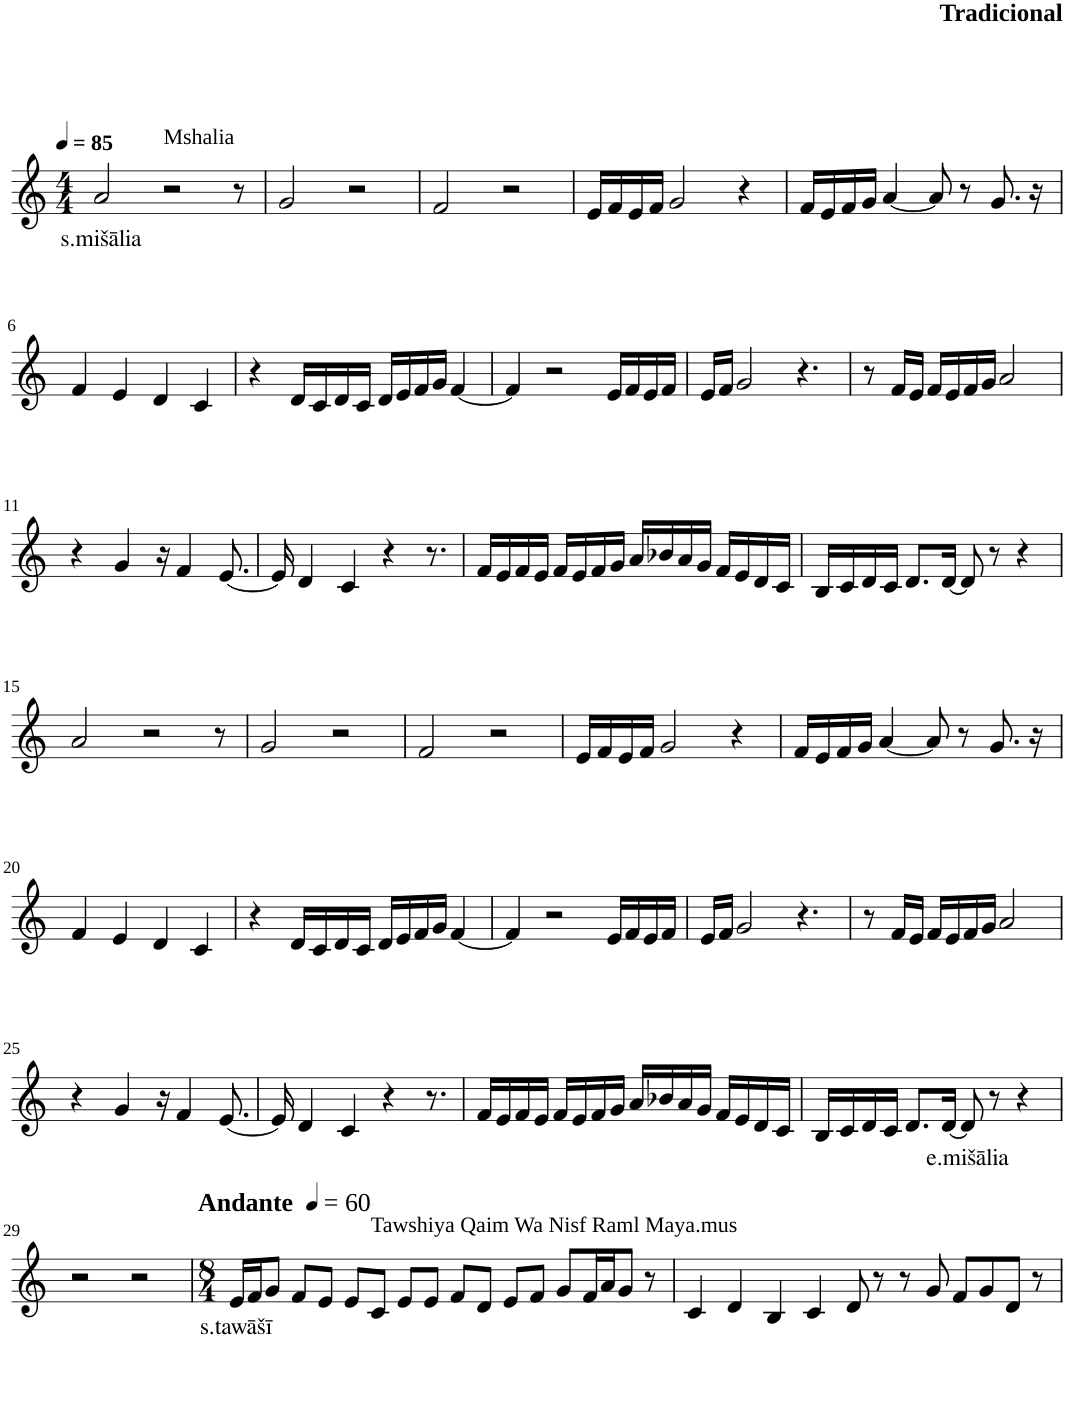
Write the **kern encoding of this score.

**kern	**text
*part1	*part1
*staff1	*staff1
*I"Violin	*
*clefG2	*
*k[]	*
*M4/4	*
*MM85	*
=1	=1
!	!LO:LY:b
2a/	s.mišālia
!LO:TX:a:t=Mshalia	!
2r	.
8r	.
=2	=2
2g/	.
2r	.
=3	=3
2f/	.
2r	.
=4	=4
16e/LL	.
16f/	.
16e/	.
16f/JJ	.
2g/	.
4r	.
=5	=5
16f/LL	.
16e/	.
16f/	.
16g/JJ	.
[4a/	.
8a/]	.
8r	.
8.g/	.
16r	.
!!LO:LB:g=z
=6	=6
4f/	.
4e/	.
4d/	.
4c/	.
=7	=7
4r	.
16d/LL	.
16c/	.
16d/	.
16c/JJ	.
16d/LL	.
16e/	.
16f/	.
16g/JJ	.
[4f/	.
=8	=8
4f/]	.
2r	.
16e/LL	.
16f/	.
16e/	.
16f/JJ	.
=9	=9
16e/LL	.
16f/JJ	.
2g/	.
4.r	.
=10	=10
8r	.
16f/LL	.
16e/JJ	.
16f/LL	.
16e/	.
16f/	.
16g/JJ	.
2a/	.
!!LO:LB:g=z
=11	=11
4r	.
4g/	.
16r	.
4f/	.
[8.e/	.
=12	=12
16e/]	.
4d/	.
4c/	.
4r	.
8.r	.
=13	=13
16f/LL	.
16e/	.
16f/	.
16e/JJ	.
16f/LL	.
16e/	.
16f/	.
16g/JJ	.
16a/LL	.
16b-X/	.
16a/	.
16g/JJ	.
16f/LL	.
16e/	.
16d/	.
16c/JJ	.
=14	=14
16B/LL	.
16c/	.
16d/	.
16c/JJ	.
8.d/L	.
[16d/Jk	.
8d/]	.
8r	.
4r	.
!!LO:LB:g=z
=15	=15
2a/	.
2r	.
8r	.
=16	=16
2g/	.
2r	.
=17	=17
2f/	.
2r	.
=18	=18
16e/LL	.
16f/	.
16e/	.
16f/JJ	.
2g/	.
4r	.
=19	=19
16f/LL	.
16e/	.
16f/	.
16g/JJ	.
[4a/	.
8a/]	.
8r	.
8.g/	.
16r	.
!!LO:LB:g=z
=20	=20
4f/	.
4e/	.
4d/	.
4c/	.
=21	=21
4r	.
16d/LL	.
16c/	.
16d/	.
16c/JJ	.
16d/LL	.
16e/	.
16f/	.
16g/JJ	.
[4f/	.
=22	=22
4f/]	.
2r	.
16e/LL	.
16f/	.
16e/	.
16f/JJ	.
=23	=23
16e/LL	.
16f/JJ	.
2g/	.
4.r	.
=24	=24
8r	.
16f/LL	.
16e/JJ	.
16f/LL	.
16e/	.
16f/	.
16g/JJ	.
2a/	.
!!LO:LB:g=z
=25	=25
4r	.
4g/	.
16r	.
4f/	.
[8.e/	.
=26	=26
16e/]	.
4d/	.
4c/	.
4r	.
8.r	.
=27	=27
16f/LL	.
16e/	.
16f/	.
16e/JJ	.
16f/LL	.
16e/	.
16f/	.
16g/JJ	.
16a/LL	.
16b-X/	.
16a/	.
16g/JJ	.
16f/LL	.
16e/	.
16d/	.
16c/JJ	.
=28	=28
16B/LL	.
16c/	.
16d/	.
16c/JJ	.
8.d/L	.
[16d/Jk	.
!	!LO:LY:b
8d/]	e.mišālia
8r	.
4r	.
!!LO:LB:g=z
=29	=29
2r	.
2r	.
=30	=30
*M8/4	*
*MM60	*
!LO:TX:a:B:t=Andante	!
!	!LO:LY:b
16e/LL	s.tawāšī
16f/J	.
8g/J	.
8f/L	.
8e/J	.
8e/L	.
!LO:TX:a:t=Tawshiya Qaim Wa Nisf Raml Maya.mus	!
8c/J	.
8e/L	.
8e/J	.
8f/L	.
8d/J	.
8e/L	.
8f/J	.
8g/L	.
16f/L	.
16a/J	.
8g/J	.
8r	.
=31	=31
4c/	.
4d/	.
4B/	.
4c/	.
8d/	.
8r	.
8r	.
8g/	.
8f/L	.
8g/	.
8d/J	.
8r	.
=	=
*-	*-
